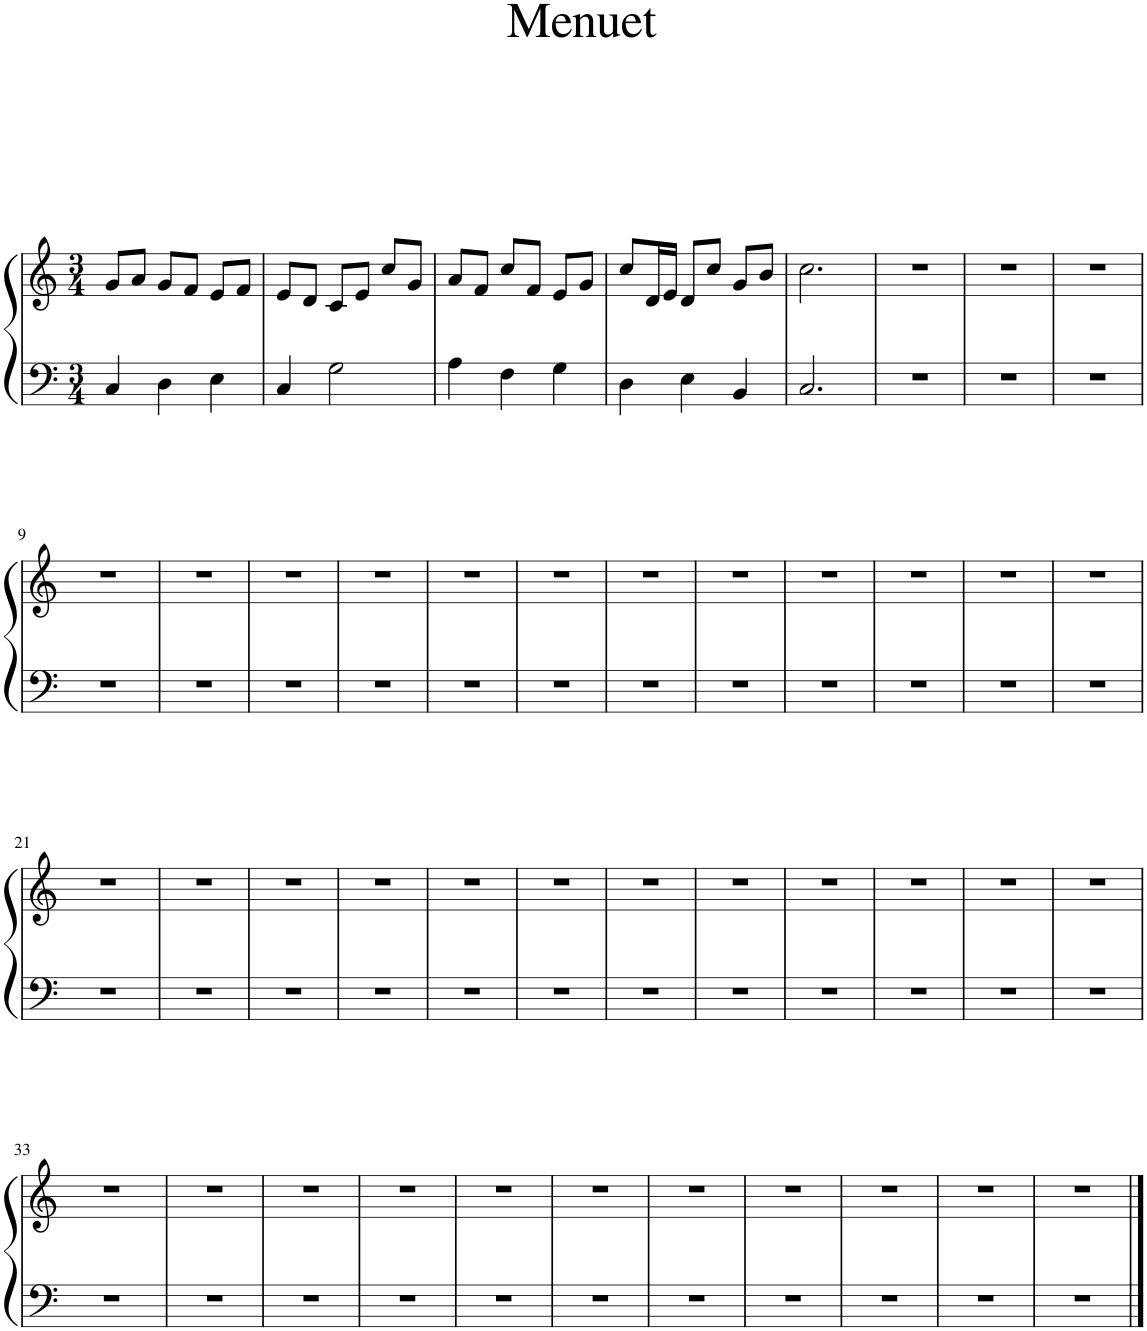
**kern	**kern
*part1	*part1
*staff2	*staff1
*I"Piano	*
*I'Pno	*
*clefF4	*clefG2
*k[]	*k[]
*M3/4	*M3/4
=1	=1
4C/	8g/L
.	8a/J
4D\	8g/L
.	8f/J
4E\	8e/L
.	8f/J
=2	=2
4C/	8e/L
.	8d/J
2G\	8c/L
.	8e/J
.	8cc/L
.	8g/J
=3	=3
4A\	8a/L
.	8f/J
4F\	8cc/L
.	8f/J
4G\	8e/L
.	8g/J
=4	=4
4D\	8cc/L
.	16d/L
.	16e/JJ
4E\	8d/L
.	8cc/J
4BB/	8g/L
.	8b/J
=5	=5
2.C/	2.cc\
=6	=6
2.r	2.r
=7	=7
2.r	2.r
=8	=8
2.r	2.r
!!LO:LB:g=z
=9	=9
2.r	2.r
=10	=10
2.r	2.r
=11	=11
2.r	2.r
=12	=12
2.r	2.r
=13	=13
2.r	2.r
=14	=14
2.r	2.r
=15	=15
2.r	2.r
=16	=16
2.r	2.r
=17	=17
2.r	2.r
=18	=18
2.r	2.r
=19	=19
2.r	2.r
=20	=20
2.r	2.r
!!LO:LB:g=z
=21	=21
2.r	2.r
=22	=22
2.r	2.r
=23	=23
2.r	2.r
=24	=24
2.r	2.r
=25	=25
2.r	2.r
=26	=26
2.r	2.r
=27	=27
2.r	2.r
=28	=28
2.r	2.r
=29	=29
2.r	2.r
=30	=30
2.r	2.r
=31	=31
2.r	2.r
=32	=32
2.r	2.r
!!LO:LB:g=z
=33	=33
2.r	2.r
=34	=34
2.r	2.r
=35	=35
2.r	2.r
=36	=36
2.r	2.r
=37	=37
2.r	2.r
=38	=38
2.r	2.r
=39	=39
2.r	2.r
=40	=40
2.r	2.r
=41	=41
2.r	2.r
=42	=42
2.r	2.r
=43	=43
2.r	2.r
==	==
*-	*-
